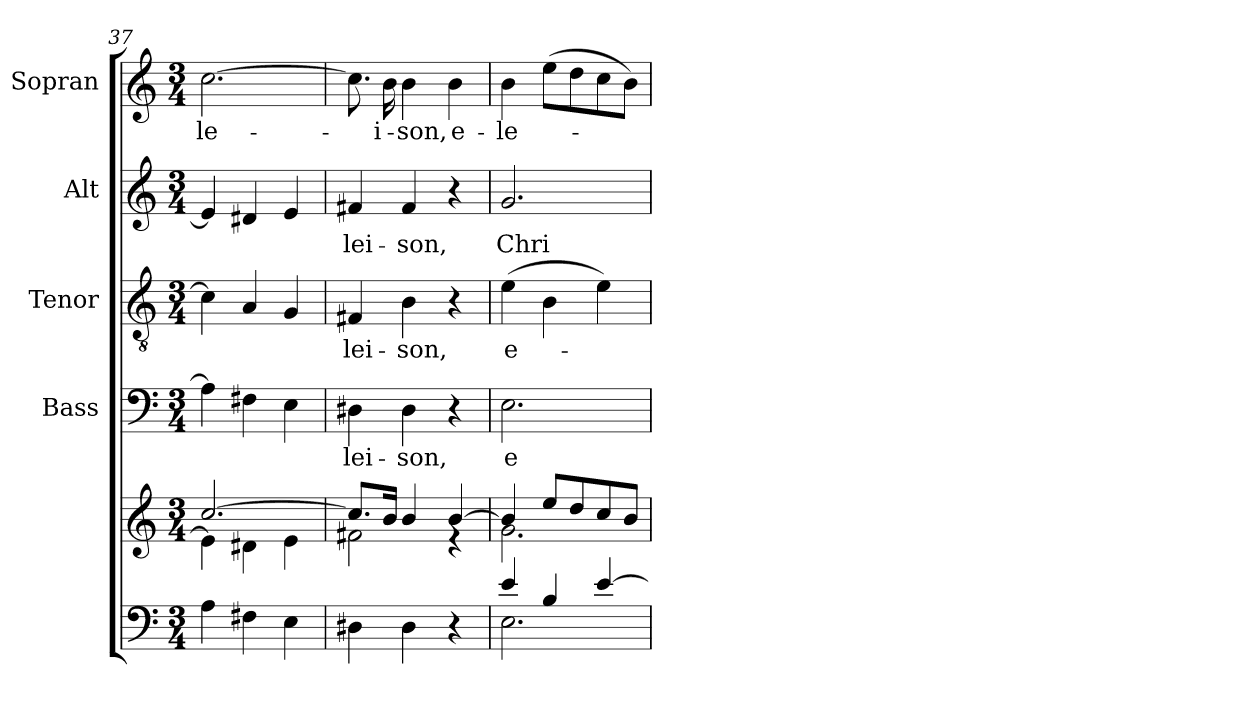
**kern	**kern	**kern	**text	**kern	**text	**kern	**text	**kern	**text
*part5	*part5	*part4	*part4	*part3	*part3	*part2	*part2	*part1	*part1
*staff6	*staff5	*staff4	*staff4	*staff3	*staff3	*staff2	*staff2	*staff1	*staff1
*	*	*I"Bass	*	*I"Tenor	*	*I"Alt	*	*I"Sopran	*
*	*	*I'B.	*	*I'T.	*	*I'A.	*	*I'S.	*
*clefF4	*clefG2	*clefF4	*	*clefGv2	*	*clefG2	*	*clefG2	*
*k[]	*k[]	*k[]	*	*k[]	*	*k[]	*	*k[]	*
*C:	*C:	*C:	*	*C:	*	*C:	*	*C:	*
*M3/4	*M3/4	*M3/4	*	*M3/4	*	*M3/4	*	*M3/4	*
=37	=37	=37	=37	=37	=37	=37	=37	=37	=37
*	*^	*	*	*	*	*	*	*	*
!	!	!	!	!	!	!	!	!	!	!LO:LY:b
4A\	[>2.cc/	4e\]	4A\]	.	4c\]	.	4e/]	.	[2.cc\	-le-
4F#X\	.	4d#X\	4F#X\	.	4A/	.	4d#X/	.	.	.
4E\	.	4e\	4E\	.	4G/	.	4e/	.	.	.
!!LO:LB:g=z
=38	=38	=38	=38	=38	=38	=38	=38	=38	=38	=38
!	!	!	!	!LO:LY:b	!	!LO:LY:b	!	!LO:LY:b	!	!
4D#X\	8.cc/L]	2f#X\	4D#X\	-lei-	4F#X/	-lei-	4f#X/	-lei-	8.cc\]	.
!	!	!	!	!	!	!	!	!	!	!LO:LY:b
.	16b/Jk	.	.	.	.	.	.	.	16b\	-i-
!	!	!	!	!LO:LY:b	!	!LO:LY:b	!	!LO:LY:b	!	!LO:LY:b
4D#\	4b/	.	4D#\	-son,	4B\	-son,	4f#/	-son,	4b\	-son,
!	!	!	!	!	!	!	!	!	!	!LO:LY:b
4r	[>4b/	4rd	4r	.	4r	.	4r	.	4b\	e-
=39	=39	=39	=39	=39	=39	=39	=39	=39	=39	=39
*^	*	*	*	*	*	*	*	*	*	*
!	!	!	!	!	!LO:LY:b	!	!LO:LY:b	!	!LO:LY:b	!	!LO:LY:b
4e/	2.E\	4b/]	2.g\	2.E\	e-	(>4e\	e-	2.g/	Chri-	4b\	-le-
4B/	.	8ee/L	.	.	.	4B\	.	.	.	(>8ee\L	.
.	.	8dd/	.	.	.	.	.	.	.	8dd\	.
[>4e/	.	8cc/	.	.	.	4e\)	.	.	.	8cc\	.
.	.	8b/J	.	.	.	.	.	.	.	8b\J)	.
*v	*v	*	*	*	*	*	*	*	*	*	*
*	*v	*v	*	*	*	*	*	*	*	*
=	=	=	=	=	=	=	=	=	=
*-	*-	*-	*-	*-	*-	*-	*-	*-	*-
